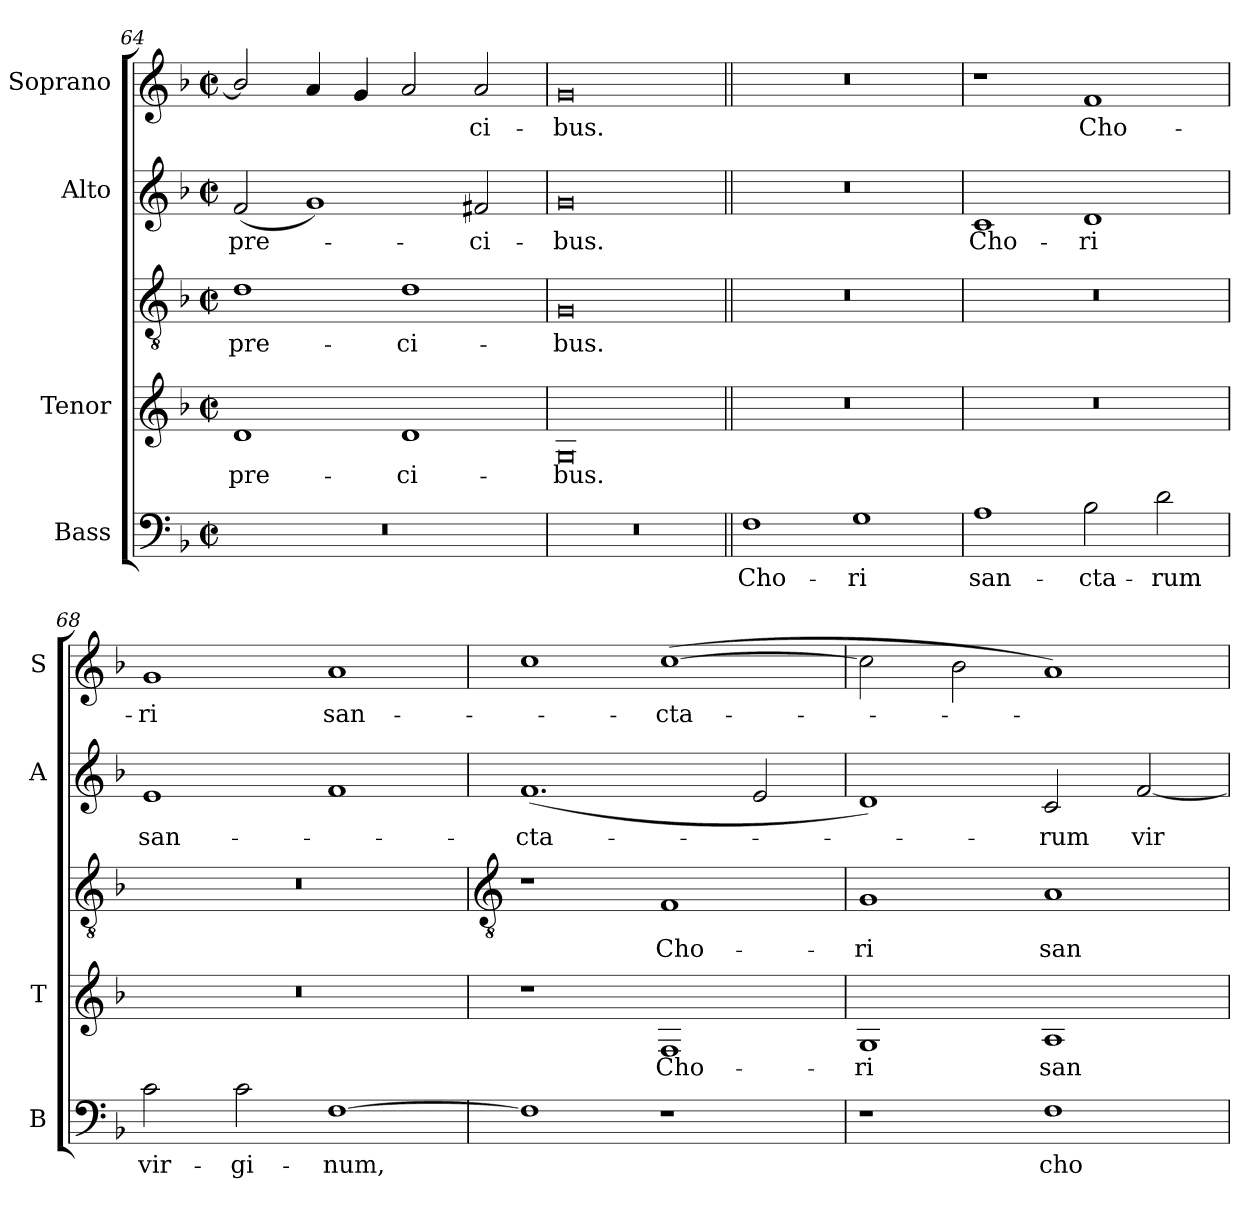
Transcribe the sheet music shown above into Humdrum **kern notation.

**kern	**text	**kern	**text	**kern	**text	**kern	**text	**kern	**text
*part4	*part4	*part3	*part3	*part3	*part3	*part2	*part2	*part1	*part1
*staff5	*staff5	*staff4	*staff4	*staff3	*staff3	*staff2	*staff2	*staff1	*staff1
*I"Bass	*	*I"Tenor	*	*	*	*I"Alto	*	*I"Soprano	*
*I'B	*	*I'T	*	*	*	*I'A	*	*I'S	*
*clefF4	*	*	*	*clefGv2	*	*clefG2	*	*clefG2	*
*k[b-]	*	*k[b-]	*	*k[b-]	*	*k[b-]	*	*k[b-]	*
*F:	*	*F:	*	*F:	*	*F:	*	*F:	*
*M4/2	*	*M4/2	*	*M4/2	*	*M4/2	*	*M4/2	*
*met(c|)	*	*met(c|)	*	*met(c|)	*	*met(c|)	*	*met(c|)	*
=64	=64	=64	=64	=64	=64	=64	=64	=64	=64
!	!	!	!LO:LY:b	!	!LO:LY:b	!	!LO:LY:b	!	!
0r	.	1d	pre-	1d	pre-	(<2f	pre-	2b-/]	.
.	.	.	.	.	.	1g)	.	4a	.
.	.	.	.	.	.	.	.	4g	.
!	!	!	!LO:LY:b	!	!LO:LY:b	!	!	!	!
.	.	1d	-ci-	1d	-ci-	.	.	2a	.
!	!	!	!	!	!	!	!LO:LY:b	!	!LO:LY:b
.	.	.	.	.	.	2f#	ci-	2a	ci-
=65	=65	=65	=65	=65	=65	=65	=65	=65	=65
!	!	!	!LO:LY:b	!	!LO:LY:b	!	!LO:LY:b	!	!LO:LY:b
0r	.	0G	-bus.	0G	-bus.	0g	-bus.	0g	-bus.
=66||	=66||	=66||	=66||	=66||	=66||	=66||	=66||	=66||	=66||
!	!LO:LY:b	!	!	!	!	!	!	!	!
1F	Cho-	0r	.	0r	.	0r	.	0r	.
!	!LO:LY:b	!	!	!	!	!	!	!	!
1G	-ri	.	.	.	.	.	.	.	.
=67	=67	=67	=67	=67	=67	=67	=67	=67	=67
!	!LO:LY:b	!	!	!	!	!	!LO:LY:b	!	!
1A	san-	0r	.	0r	.	1c	Cho-	1r	.
!	!LO:LY:b	!	!	!	!	!	!LO:LY:b	!	!LO:LY:b
2B-	-cta-	.	.	.	.	1d	-ri	1f	Cho-
!	!LO:LY:b	!	!	!	!	!	!	!	!
2d	-rum	.	.	.	.	.	.	.	.
=68	=68	=68	=68	=68	=68	=68	=68	=68	=68
!	!LO:LY:b	!	!	!	!	!	!LO:LY:b	!	!LO:LY:b
2c	vir-	0r	.	0r	.	1e	san-	1g	-ri
!	!LO:LY:b	!	!	!	!	!	!	!	!
2c	-gi-	.	.	.	.	.	.	.	.
!	!LO:LY:b	!	!	!	!	!	!	!	!LO:LY:b
[1F	-num,	.	.	.	.	1f	.	1a	san-
!!LO:LB:g=z
=69	=69	=69	=69	=69	=69	=69	=69	=69	=69
*	*	*	*	*clefGv2	*	*	*	*	*
!	!	!	!	!	!	!	!LO:LY:b	!	!
1F]	.	1r	.	1r	.	(<1.f	cta-	1cc	.
!	!	!	!LO:LY:b	!	!LO:LY:b	!	!	!	!LO:LY:b
1r	.	1F	Cho-	1F	Cho-	.	.	(>[1cc	cta-
.	.	.	.	.	.	2e	.	.	.
=70	=70	=70	=70	=70	=70	=70	=70	=70	=70
!	!	!	!LO:LY:b	!	!LO:LY:b	!	!	!	!
1r	.	1G	-ri	1G	-ri	1d)	.	2cc]	.
.	.	.	.	.	.	.	.	2b-	.
!	!LO:LY:b	!	!LO:LY:b	!	!LO:LY:b	!	!LO:LY:b	!	!
1F	cho-	1A	san-	1A	san-	2c	rum	1a)	.
!	!	!	!	!	!	!	!LO:LY:b	!	!
.	.	.	.	.	.	[2f	vir-	.	.
=	=	=	=	=	=	=	=	=	=
*-	*-	*-	*-	*-	*-	*-	*-	*-	*-
